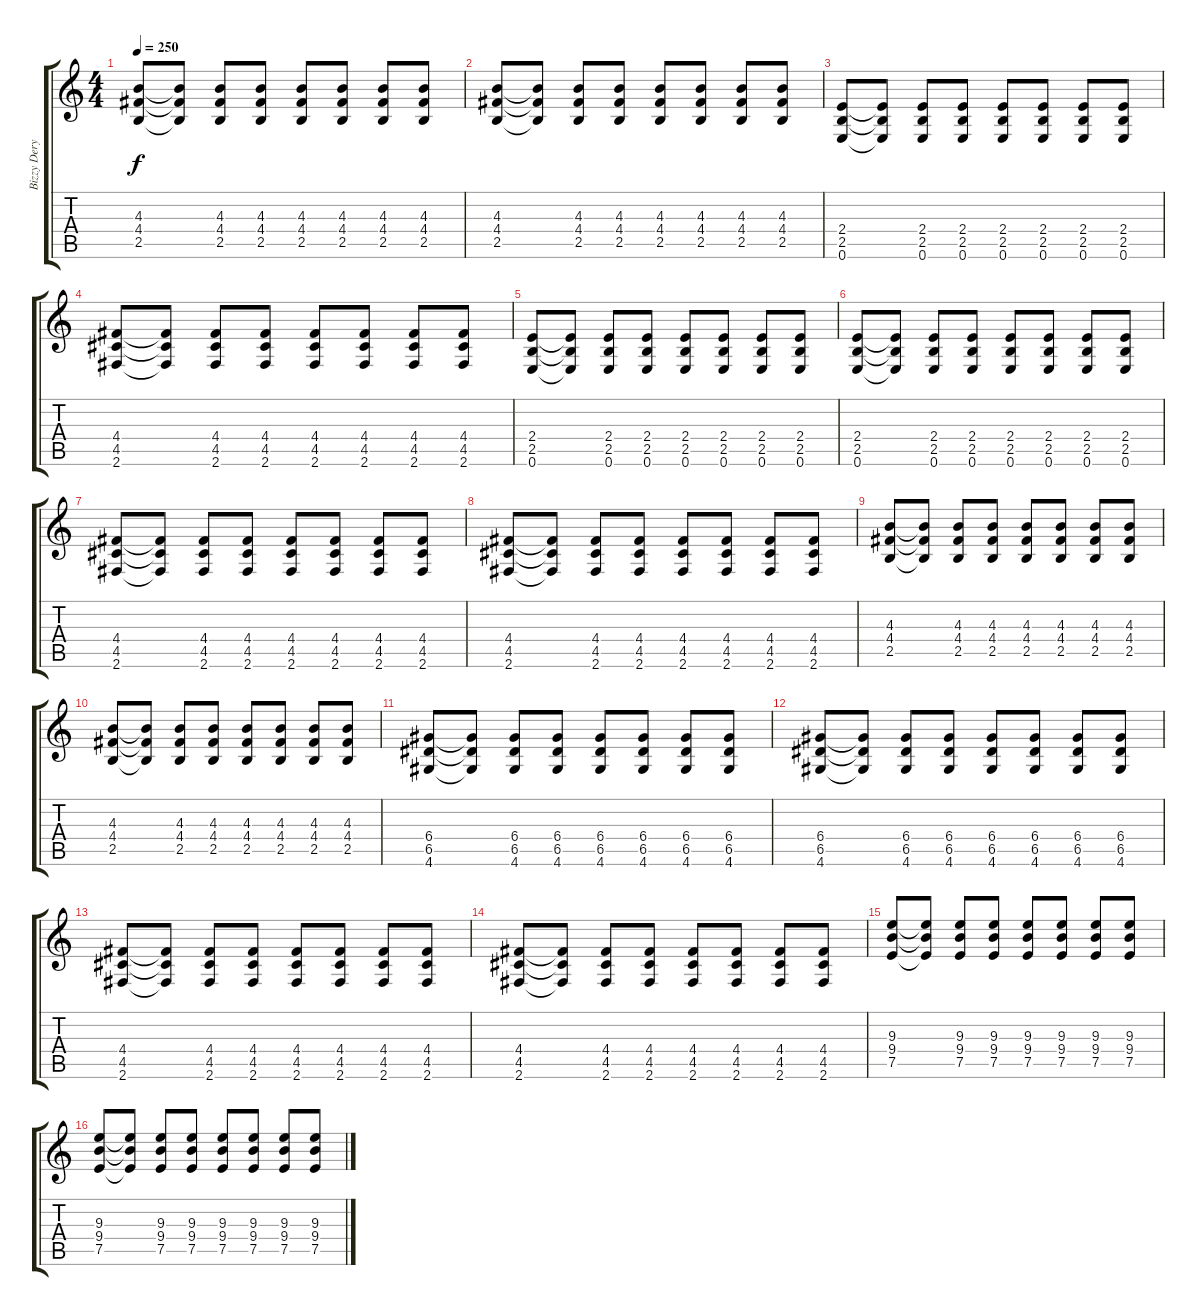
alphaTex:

\track ("Bizzy Deryck" "Bizzy Dery") {instrument distortionguitar}
\staff {score tabs}
\tuning (E4 B3 G3 D3 A2 E2) {hide}
\ts (4 4)
\tempo 250
\clef g2
\ks c
(4.3 4.4 2.5).8{dy f} (4.3{t} 4.4{t} 2.5{t}).8 (4.3 4.4 2.5).8 (4.3 4.4 2.5).8 (4.3 4.4 2.5).8 (4.3 4.4 2.5).8 (4.3 4.4 2.5).8 (4.3 4.4 2.5).8 |
(4.3 4.4 2.5).8 (4.3{t} 4.4{t} 2.5{t}).8 (4.3 4.4 2.5).8 (4.3 4.4 2.5).8 (4.3 4.4 2.5).8 (4.3 4.4 2.5).8 (4.3 4.4 2.5).8 (4.3 4.4 2.5).8 |
(2.4 2.5 0.6).8 (2.4{t} 2.5{t} 0.6{t}).8 (2.4 2.5 0.6).8 (2.4 2.5 0.6).8 (2.4 2.5 0.6).8 (2.4 2.5 0.6).8 (2.4 2.5 0.6).8 (2.4 2.5 0.6).8 |
(4.4 4.5 2.6).8 (4.4{t} 4.5{t} 2.6{t}).8 (4.4 4.5 2.6).8 (4.4 4.5 2.6).8 (4.4 4.5 2.6).8 (4.4 4.5 2.6).8 (4.4 4.5 2.6).8 (4.4 4.5 2.6).8 |
(2.4 2.5 0.6).8 (2.4{t} 2.5{t} 0.6{t}).8 (2.4 2.5 0.6).8 (2.4 2.5 0.6).8 (2.4 2.5 0.6).8 (2.4 2.5 0.6).8 (2.4 2.5 0.6).8 (2.4 2.5 0.6).8 |
(2.4 2.5 0.6).8 (2.4{t} 2.5{t} 0.6{t}).8 (2.4 2.5 0.6).8 (2.4 2.5 0.6).8 (2.4 2.5 0.6).8 (2.4 2.5 0.6).8 (2.4 2.5 0.6).8 (2.4 2.5 0.6).8 |
(4.4 4.5 2.6).8 (4.4{t} 4.5{t} 2.6{t}).8 (4.4 4.5 2.6).8 (4.4 4.5 2.6).8 (4.4 4.5 2.6).8 (4.4 4.5 2.6).8 (4.4 4.5 2.6).8 (4.4 4.5 2.6).8 |
(4.4 4.5 2.6).8 (4.4{t} 4.5{t} 2.6{t}).8 (4.4 4.5 2.6).8 (4.4 4.5 2.6).8 (4.4 4.5 2.6).8 (4.4 4.5 2.6).8 (4.4 4.5 2.6).8 (4.4 4.5 2.6).8 |
(4.3 4.4 2.5).8 (4.3{t} 4.4{t} 2.5{t}).8 (4.3 4.4 2.5).8 (4.3 4.4 2.5).8 (4.3 4.4 2.5).8 (4.3 4.4 2.5).8 (4.3 4.4 2.5).8 (4.3 4.4 2.5).8 |
(4.3 4.4 2.5).8 (4.3{t} 4.4{t} 2.5{t}).8 (4.3 4.4 2.5).8 (4.3 4.4 2.5).8 (4.3 4.4 2.5).8 (4.3 4.4 2.5).8 (4.3 4.4 2.5).8 (4.3 4.4 2.5).8 |
(6.4 6.5 4.6).8 (6.4{t} 6.5{t} 4.6{t}).8 (6.4 6.5 4.6).8 (6.4 6.5 4.6).8 (6.4 6.5 4.6).8 (6.4 6.5 4.6).8 (6.4 6.5 4.6).8 (6.4 6.5 4.6).8 |
(6.4 6.5 4.6).8 (6.4{t} 6.5{t} 4.6{t}).8 (6.4 6.5 4.6).8 (6.4 6.5 4.6).8 (6.4 6.5 4.6).8 (6.4 6.5 4.6).8 (6.4 6.5 4.6).8 (6.4 6.5 4.6).8 |
(4.4 4.5 2.6).8 (4.4{t} 4.5{t} 2.6{t}).8 (4.4 4.5 2.6).8 (4.4 4.5 2.6).8 (4.4 4.5 2.6).8 (4.4 4.5 2.6).8 (4.4 4.5 2.6).8 (4.4 4.5 2.6).8 |
(4.4 4.5 2.6).8 (4.4{t} 4.5{t} 2.6{t}).8 (4.4 4.5 2.6).8 (4.4 4.5 2.6).8 (4.4 4.5 2.6).8 (4.4 4.5 2.6).8 (4.4 4.5 2.6).8 (4.4 4.5 2.6).8 |
(9.3 9.4 7.5).8 (9.3{t} 9.4{t} 7.5{t}).8 (9.3 9.4 7.5).8 (9.3 9.4 7.5).8 (9.3 9.4 7.5).8 (9.3 9.4 7.5).8 (9.3 9.4 7.5).8 (9.3 9.4 7.5).8 |
(9.3 9.4 7.5).8 (9.3{t} 9.4{t} 7.5{t}).8 (9.3 9.4 7.5).8 (9.3 9.4 7.5).8 (9.3 9.4 7.5).8 (9.3 9.4 7.5).8 (9.3 9.4 7.5).8 (9.3 9.4 7.5).8
